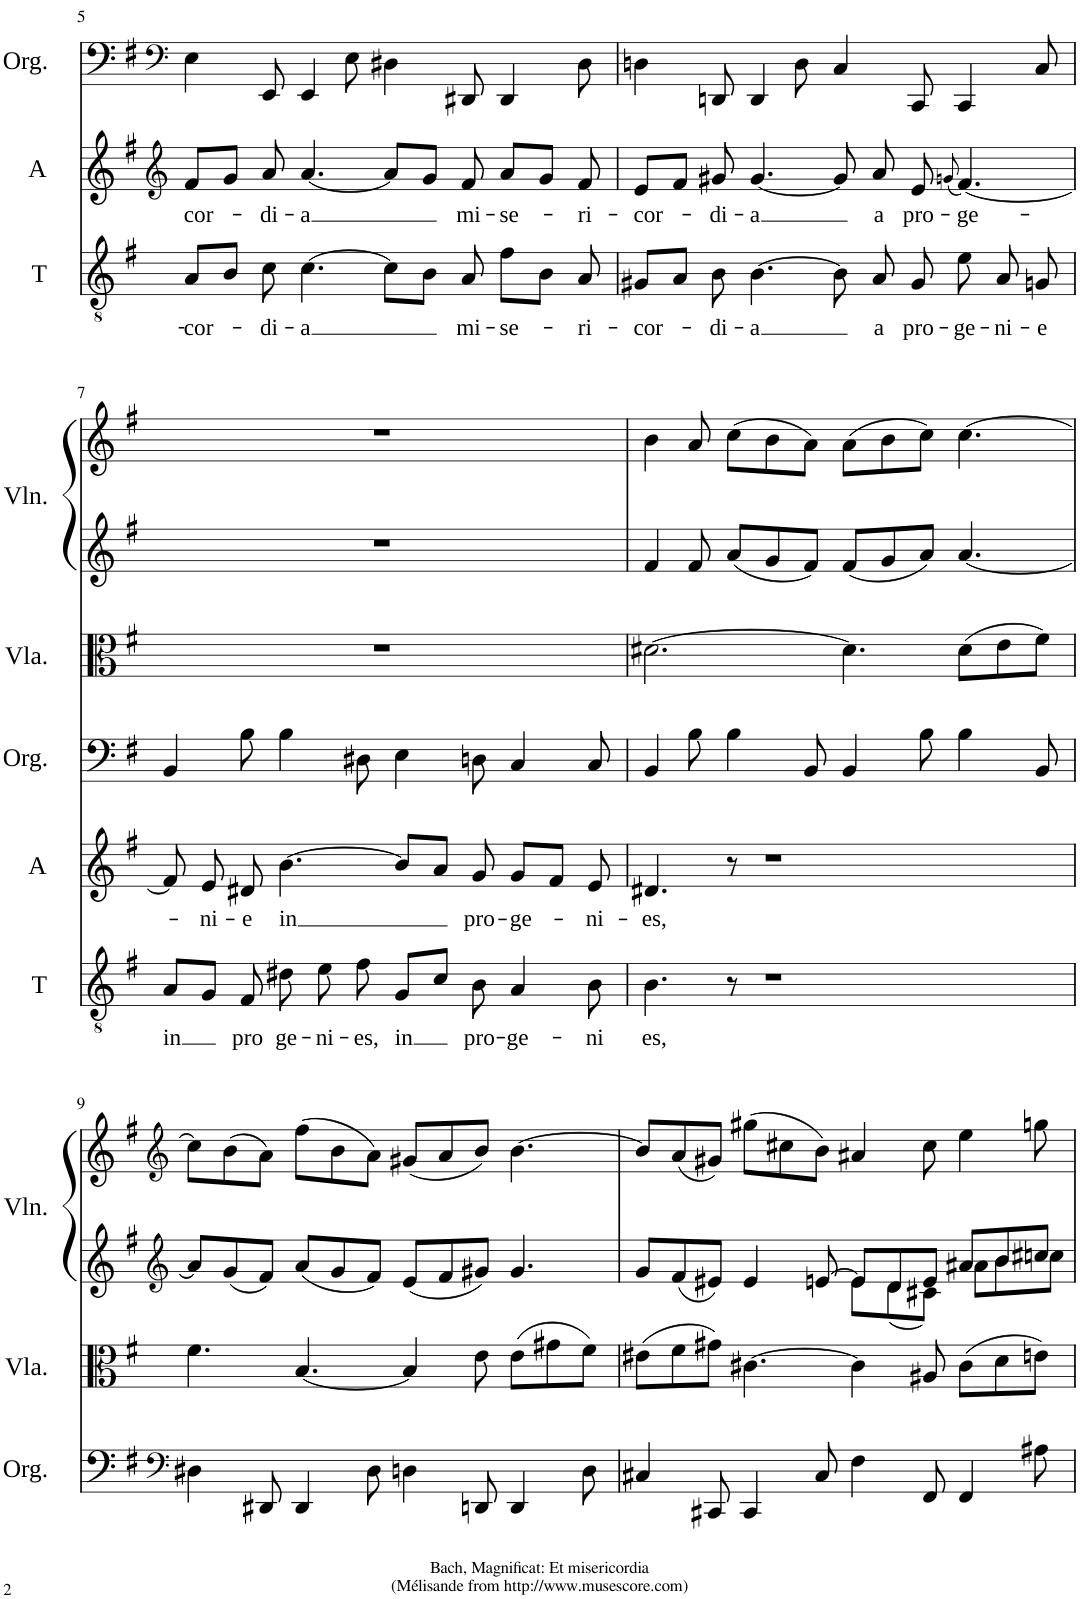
**kern	**text	**kern	**text	**kern	**kern	**kern	**kern
*part5	*part5	*part4	*part4	*part3	*part2	*part1	*part1
*staff6	*staff6	*staff5	*staff5	*staff4	*staff3	*staff2	*staff1
*I"T	*	*I"A	*	*I"Organ	*I"Viola	*I"Violin	*
*I'T	*	*I'A	*	*I'Org.	*I'Vla.	*I'Vln.	*
!!LO:PB:g=z
*clefGv2	*	*clefG2	*	*clefF4	*clefC3	*clefG2	*clefG2
*k[f#]	*	*k[f#]	*	*k[f#]	*k[f#]	*k[f#]	*k[f#]
*M12/8	*	*M12/8	*	*M12/8	*M12/8	*M12/8	*M12/8
=5	=5	=5	=5	=5	=5	=5	=5
!	!LO:LY:b	!	!LO:LY:b	!	!	!	!
8A/L	-cor-	8f#/L	cor-	4E\	1.r	1.r	1.r
8B/J	.	8g/J	.	.	.	.	.
!	!LO:LY:b	!	!LO:LY:b	!	!	!	!
8c\	-di-	8a/	-di-	8EE/	.	.	.
!	!LO:LY:b	!	!LO:LY:b	!	!	!	!
[4.c\	-a	[4.a/	-a	4EE/	.	.	.
.	.	.	.	8E\	.	.	.
8c\L]	.	8a/L]	.	4D#X\	.	.	.
8B\J	.	8g/J	.	.	.	.	.
!	!LO:LY:b	!	!LO:LY:b	!	!	!	!
8A/	mi-	8f#/	mi-	8DD#X/	.	.	.
!	!LO:LY:b	!	!LO:LY:b	!	!	!	!
8f#\L	-se-	8a/L	-se-	4DD#/	.	.	.
8B\J	.	8g/J	.	.	.	.	.
!	!LO:LY:b	!	!LO:LY:b	!	!	!	!
8A/	-ri-	8f#/	-ri-	8D#\	.	.	.
=6	=6	=6	=6	=6	=6	=6	=6
!	!LO:LY:b	!	!LO:LY:b	!	!	!	!
8G#X/L	-cor-	8e/L	-cor-	4Dn\	1.r	1.r	1.r
8A/J	.	8f#/J	.	.	.	.	.
!	!LO:LY:b	!	!LO:LY:b	!	!	!	!
8B\	-di-	8g#X/	-di-	8DDn/	.	.	.
!	!LO:LY:b	!	!LO:LY:b	!	!	!	!
[4.B\	-a	[4.g#/	-a	4DD/	.	.	.
.	.	.	.	8D\	.	.	.
8B\]	.	8g#/]	.	4C/	.	.	.
!	!LO:LY:b	!	!LO:LY:b	!	!	!	!
8A/	a	8a/	a	.	.	.	.
!	!LO:LY:b	!	!LO:LY:b	!	!	!	!
8G#/	pro-	8e/	pro-	8CC/	.	.	.
.	.	(8qgn/	.	.	.	.	.
!	!LO:LY:b	!	!LO:LY:b	!	!	!	!
8e\	-ge-	[4.f#/)	-ge-	4CC/	.	.	.
!	!LO:LY:b	!	!	!	!	!	!
8A/	-ni-	.	.	.	.	.	.
!	!LO:LY:b	!	!	!	!	!	!
8Gn/	-e	.	.	8C/	.	.	.
!!LO:LB:g=z
=7	=7	=7	=7	=7	=7	=7	=7
!	!LO:LY:b	!	!	!	!	!	!
8A/L	in	8f#/]	.	4BB/	1.r	1.r	1.r
!	!	!	!LO:LY:b	!	!	!	!
8G/J	.	8e/	-ni-	.	.	.	.
!	!LO:LY:b	!	!LO:LY:b	!	!	!	!
8F#/	pro	8d#X/	-e	8B\	.	.	.
!	!LO:LY:b	!	!LO:LY:b	!	!	!	!
8d#X\	-ge-	[4.b\	in	4B\	.	.	.
!	!LO:LY:b	!	!	!	!	!	!
8e\	-ni-	.	.	.	.	.	.
!	!LO:LY:b	!	!	!	!	!	!
8f#\	-es,	.	.	8D#X\	.	.	.
!	!LO:LY:b	!	!	!	!	!	!
8G/L	in	8b/L]	.	4E\	.	.	.
8c/J	.	8a/J	.	.	.	.	.
!	!LO:LY:b	!	!LO:LY:b	!	!	!	!
8B\	pro-	8g/	pro-	8Dn\	.	.	.
!	!LO:LY:b	!	!LO:LY:b	!	!	!	!
4A/	-ge-	8g/L	-ge-	4C/	.	.	.
.	.	8f#/J	.	.	.	.	.
!	!LO:LY:b	!	!LO:LY:b	!	!	!	!
8B\	-ni	8e/	-ni-	8C/	.	.	.
=8	=8	=8	=8	=8	=8	=8	=8
!	!LO:LY:b	!	!LO:LY:b	!	!	!	!
4.B\	es,	4.d#X/	-es,	4BB/	[2.d#X\	4f#/	4b\
.	.	.	.	8B\	.	8f#/	8a/
8r	.	8r	.	4B\	.	8a/L	(8cc\L
1r	.	1r	.	.	.	8g/	8b\
.	.	.	.	8BB/	.	8f#/J	8a\J)
.	.	.	.	4BB/	4.d#\]	8f#/L	(8a\L
.	.	.	.	.	.	8g/	8b\
.	.	.	.	8B\	.	8a/J	8cc\J)
.	.	.	.	4B\	(8d#\L	[4.a/	[4.cc\
.	.	.	.	.	8e\	.	.
.	.	.	.	8BB/	8f#\J)	.	.
!!LO:LB:g=z
=9	=9	=9	=9	=9	=9	=9	=9
*	*	*clefG2	*	*clefF4	*	*clefG2	*clefG2
2r	.	2r	.	4D#X\	4.f#\	8a/L]	8cc\L]
.	.	.	.	.	.	8g/	(8b\
.	.	.	.	8DD#X/	.	8f#/J	8a\J)
.	.	.	.	4DD#/	[4.B/	8a/L	(8ff#\L
1r	.	1r	.	.	.	8g/	8b\
.	.	.	.	8D#\	.	8f#/J	8a\J)
.	.	.	.	4Dn\	4B/]	8e/L	(8g#X/L
.	.	.	.	.	.	8f#/	8a/
.	.	.	.	8DDn/	8e\	8g#X/J	8b/J)
.	.	.	.	4DD/	(8e\L	4.g#/	[4.b\
.	.	.	.	.	8g#X\	.	.
.	.	.	.	8D\	8f#\J)	.	.
=10	=10	=10	=10	=10	=10	=10	=10
*	*	*	*	*	*	*^	*
2r	.	2r	.	4C#X/	(8e#X\L	8g/L	2.ryy	8b/L]
.	.	.	.	.	8f#\	8f#/	.	(8a/
.	.	.	.	8CC#X/	8g#X\J)	8e#X/J	.	8g#X/J)
.	.	.	.	4CC#/	[4.c#X\	4e#/	.	(8gg#X\L
1r	.	1r	.	.	.	.	.	8cc#X\
.	.	.	.	8C#/	.	[8en/	.	8b\J)
.	.	.	.	4F#\	4c#\]	8e/L]	8e\L	4a#X/
.	.	.	.	.	.	8d/	8d\	.
.	.	.	.	8FF#/	8A#X/	8e/J	8c#X\J	8cc#\
.	.	.	.	4FF#/	(8c#\L	8a/L	8a#X\L	4ee\
.	.	.	.	.	8d\	8b/	8b\	.
.	.	.	.	8A#X\	8en\J)	8cc#X/J	8ccn\J	8ggn\
*	*	*	*	*	*	*v	*v	*
=	=	=	=	=	=	=	=
*-	*-	*-	*-	*-	*-	*-	*-
